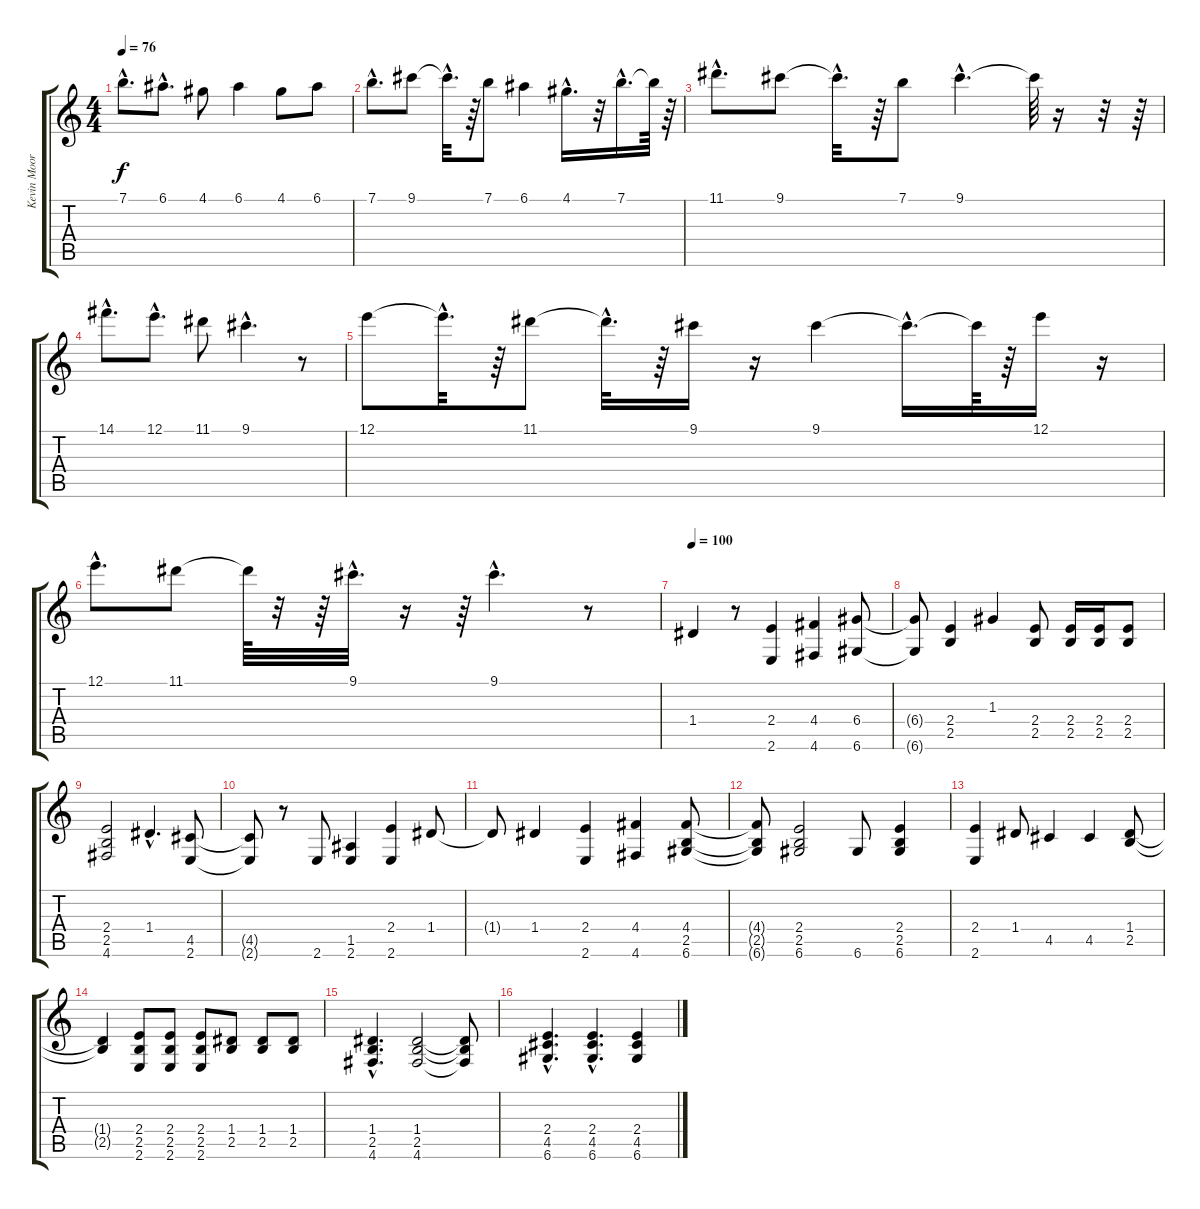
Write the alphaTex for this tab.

\track ("Kevin Moore - Keyboards" "Kevin Moor") {instrument drawbarorgan}
\staff {score tabs}
\tuning (E5 B4 G4 D4 A3 D3) {hide}
\ts (4 4)
\tempo 76
\clef g2
\ks c
7.1{hac}.8{d dy f} 6.1{hac}.8{d} 4.1.8 6.1.4 4.1.8 6.1.8 |
7.1{hac}.8{d} 9.1.8 9.1{hac t}.32{d} r.64 7.1.8 6.1.4 4.1{hac}.16{d} r.32 7.1{hac}.16{d} 7.1{t}.64 r.64 |
11.1{hac}.8{d} 9.1.8 9.1{hac t}.32{d} r.64 7.1.8 9.1{hac}.4{d} 9.1{t}.64 r.16 r.32 r.64 |
14.1{hac}.8{d} 12.1{hac}.8{d} 11.1.8 9.1{hac}.4{d} r.8 |
12.1.8 12.1{hac t}.32{d} r.64 11.1.8 11.1{hac t}.32{d} r.64 9.1.16 r.16 9.1.4 9.1{hac t}.16{d} 9.1{t}.64 r.64 12.1.16 r.16 |
12.1{hac}.8{d} 11.1.8 11.1{t}.64 r.32 r.64 9.1{hac}.32{d} r.16 r.64 9.1{hac}.4{d} r.8 |
\tempo 100
1.4.4 r.8 (2.4 2.6).4 (4.4 4.6).4 (6.4 6.6).8 |
(6.4{t} 6.6{t}).8 (2.4 2.5).4 1.3.4 (2.4 2.5).8 (2.4 2.5).16 (2.4 2.5).16 (2.4 2.5).8 |
(2.4 2.5 4.6).2 1.4{hac}.4{d} (4.5 2.6).8 |
(4.5{t} 2.6{t}).8 r.8 2.6.8 (1.5 2.6).4 (2.4 2.6).4 1.4.8 |
1.4{t}.8 1.4.4 (2.4 2.6).4 (4.4 4.6).4 (4.4 2.5 6.6).8 |
(4.4{t} 2.5{t} 6.6{t}).8 (2.4 2.5 6.6).2 6.6.8 (2.4 2.5 6.6).4 |
(2.4 2.6).4 1.4.8 4.5.4 4.5.4 (1.4 2.5).8 |
(1.4{t} 2.5{t}).4 (2.4 2.5 2.6).8 (2.4 2.5 2.6).8 (2.4 2.5 2.6).8 (1.4 2.5).8 (1.4 2.5).8 (1.4 2.5).8 |
(1.4{hac} 2.5{hac} 4.6{hac}).4{d} (1.4 2.5 4.6).2 (1.4{t} 2.5{t} 4.6{t}).8 |
(2.4{hac} 4.5{hac} 6.6{hac}).4{d} (2.4{hac} 4.5{hac} 6.6{hac}).4{d} (2.4 4.5 6.6).4
